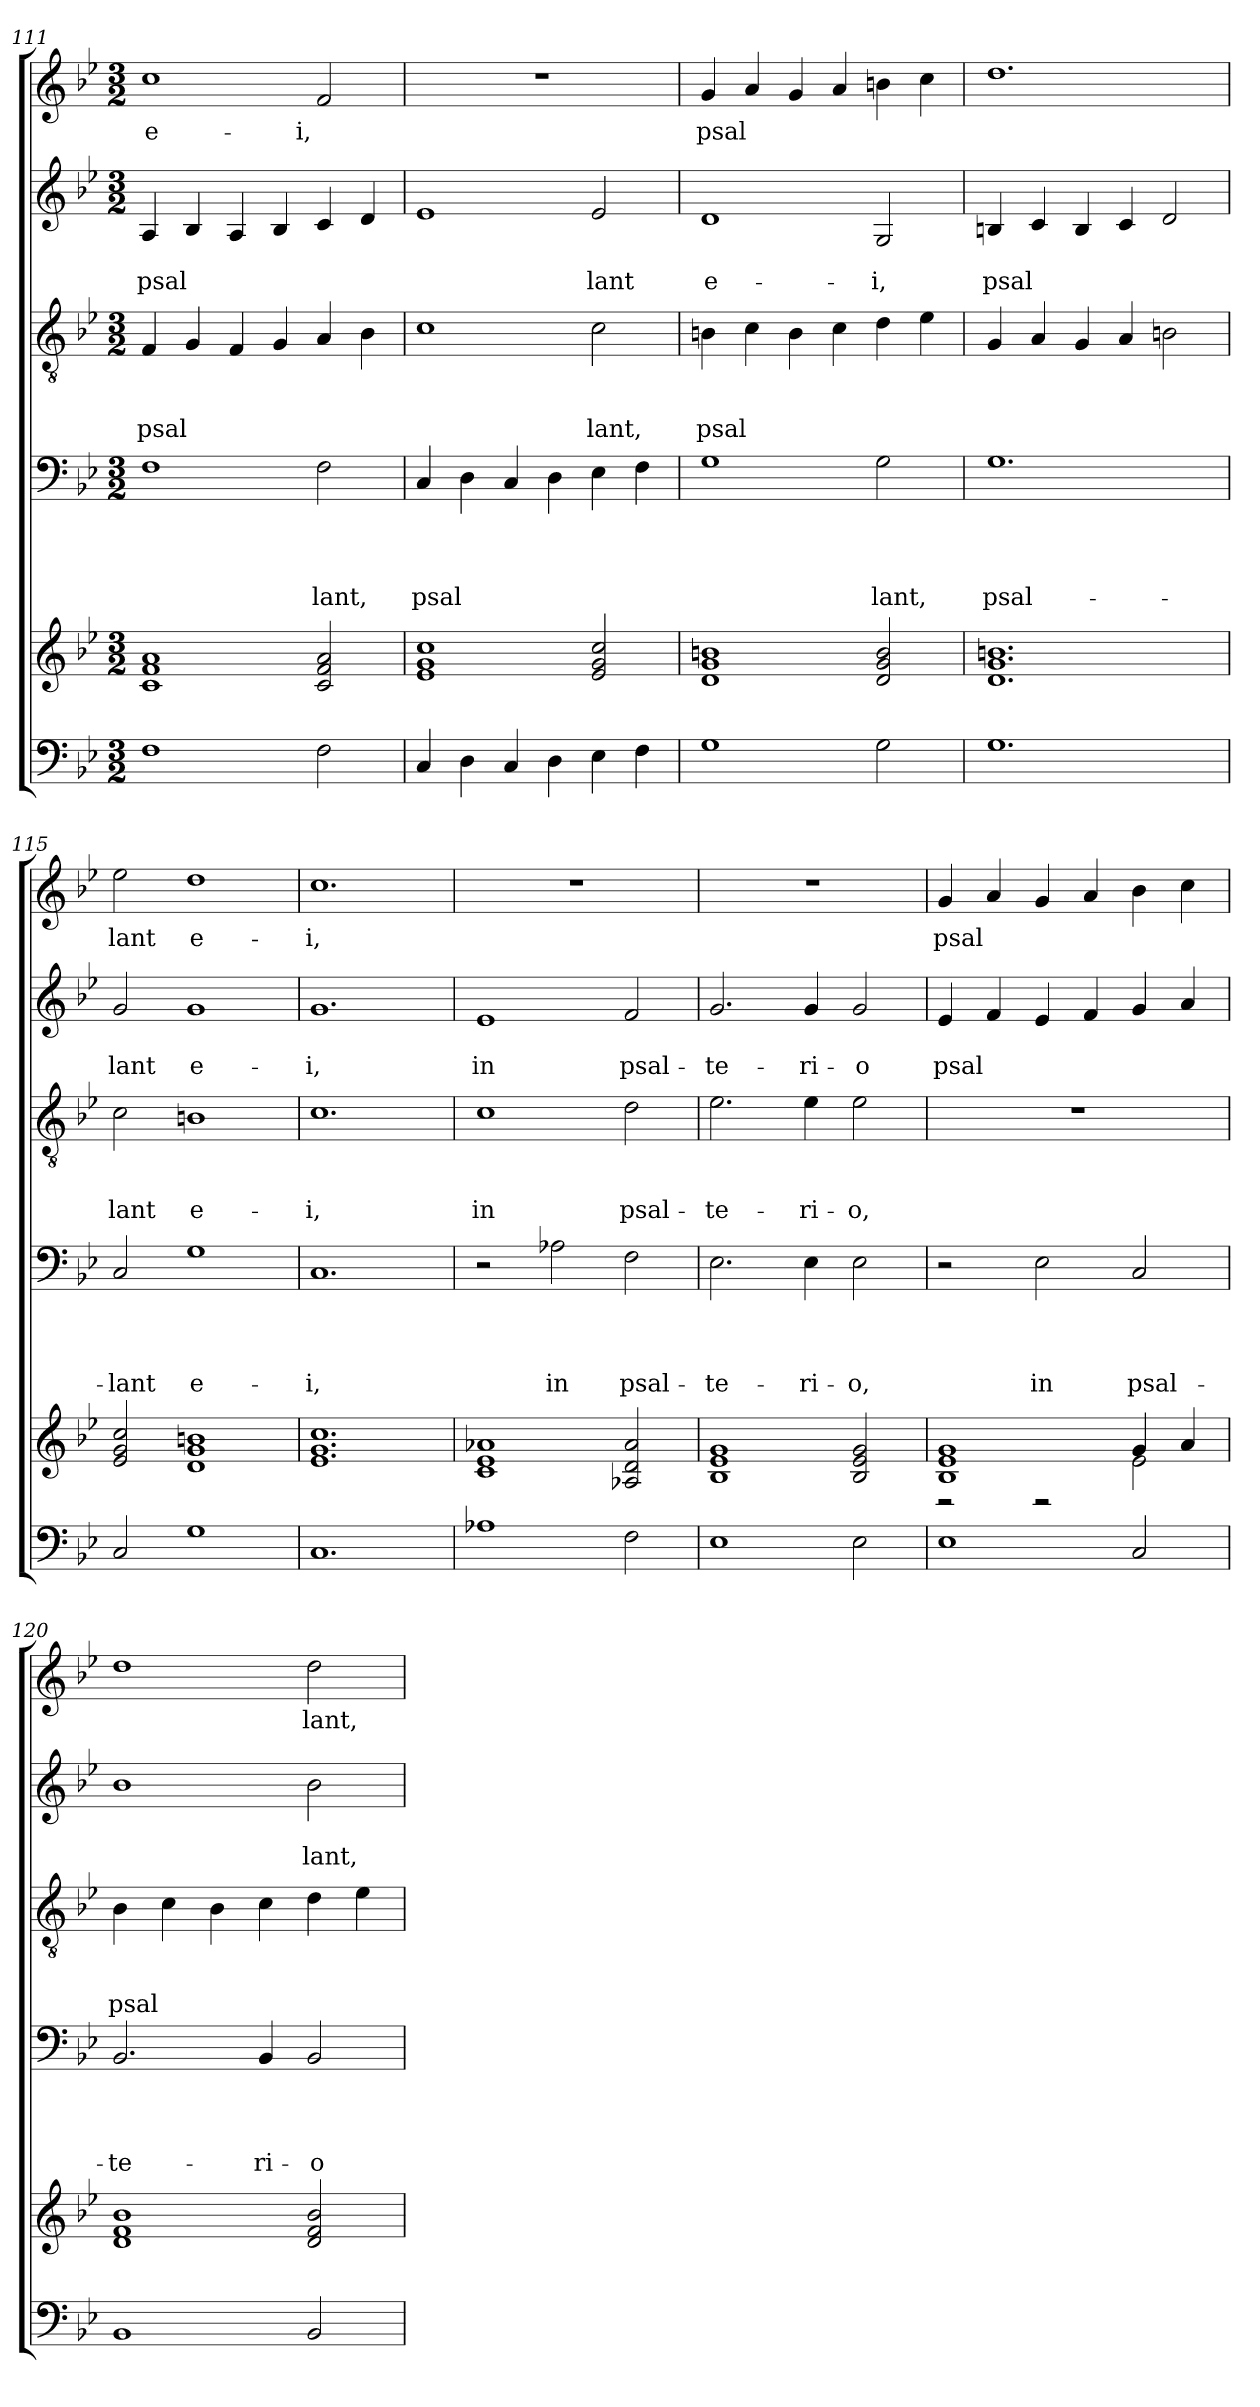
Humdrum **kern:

**kern	**kern	**kern	**text	**text	**text	**text	**kern	**text	**text	**text	**kern	**text	**text	**kern	**text
*part6	*part5	*part4	*part4	*part4	*part4	*part4	*part3	*part3	*part3	*part3	*part2	*part2	*part2	*part1	*part1
*staff6	*staff5	*staff4	*staff4	*staff4	*staff4	*staff4	*staff3	*staff3	*staff3	*staff3	*staff2	*staff2	*staff2	*staff1	*staff1
!!LO:LB:g=z
*clefF4	*clefG2	*clefF4	*	*	*	*	*clefGv2	*	*	*	*clefG2	*	*	*clefG2	*
*k[b-e-]	*k[b-e-]	*k[b-e-]	*	*	*	*	*k[b-e-]	*	*	*	*k[b-e-]	*	*	*k[b-e-]	*
*B-:	*B-:	*B-:	*	*	*	*	*B-:	*	*	*	*B-:	*	*	*B-:	*
*M3/2	*M3/2	*M3/2	*	*	*	*	*M3/2	*	*	*	*M3/2	*	*	*M3/2	*
=111	=111	=111	=111	=111	=111	=111	=111	=111	=111	=111	=111	=111	=111	=111	=111
!	!	!	!	!	!	!	!	!	!	!LO:LY:b	!	!	!LO:LY:b	!	!LO:LY:b
1F	1c 1f 1a	1F	.	.	.	.	4F/	.	.	psal	4A/	.	psal	1cc	e-
.	.	.	.	.	.	.	4G/	.	.	.	4B-/	.	.	.	.
.	.	.	.	.	.	.	4F/	.	.	.	4A/	.	.	.	.
.	.	.	.	.	.	.	4G/	.	.	.	4B-/	.	.	.	.
!	!	!	!	!	!	!LO:LY:b	!	!	!	!	!	!	!	!	!LO:LY:b
2F\	2c/ 2f/ 2a/	2F\	.	.	.	lant,	4A/	.	.	.	4c/	.	.	2f/	-i,
.	.	.	.	.	.	.	4B-\	.	.	.	4d/	.	.	.	.
!!LO:PB:g=z
=112	=112	=112	=112	=112	=112	=112	=112	=112	=112	=112	=112	=112	=112	=112	=112
!	!	!	!	!	!	!LO:LY:b	!	!	!	!	!	!	!	!LO:N:vis=1	!
4C/	1e- 1g 1cc	4C/	.	.	.	psal	1c	.	.	.	1e-	.	.	1.r	.
4D\	.	4D\	.	.	.	.	.	.	.	.	.	.	.	.	.
4C/	.	4C/	.	.	.	.	.	.	.	.	.	.	.	.	.
4D\	.	4D\	.	.	.	.	.	.	.	.	.	.	.	.	.
!	!	!	!	!	!	!	!	!	!	!LO:LY:b	!	!	!LO:LY:b	!	!
4E-\	2e-/ 2g/ 2cc/	4E-\	.	.	.	.	2c\	.	.	lant,	2e-/	.	lant	.	.
4F\	.	4F\	.	.	.	.	.	.	.	.	.	.	.	.	.
=113	=113	=113	=113	=113	=113	=113	=113	=113	=113	=113	=113	=113	=113	=113	=113
!	!	!	!	!	!	!	!	!	!	!LO:LY:b	!	!	!LO:LY:b	!	!LO:LY:b
1G	1d 1g 1bn	1G	.	.	.	.	4Bn\	.	.	psal	1d	.	e-	4g/	psal
.	.	.	.	.	.	.	4c\	.	.	.	.	.	.	4a/	.
.	.	.	.	.	.	.	4B\	.	.	.	.	.	.	4g/	.
.	.	.	.	.	.	.	4c\	.	.	.	.	.	.	4a/	.
!	!	!	!	!	!	!LO:LY:b	!	!	!	!	!	!	!LO:LY:b	!	!
2G\	2d/ 2g/ 2b/	2G\	.	.	.	lant,	4d\	.	.	.	2G/	.	-i,	4bn\	.
.	.	.	.	.	.	.	4e-\	.	.	.	.	.	.	4cc\	.
=114	=114	=114	=114	=114	=114	=114	=114	=114	=114	=114	=114	=114	=114	=114	=114
!	!	!	!	!	!	!LO:LY:b	!	!	!	!	!	!	!LO:LY:b	!	!
1.G	1.d 1.g 1.bn	1.G	.	.	.	psal-	4G/	.	.	.	4Bn/	.	psal	1.dd	.
.	.	.	.	.	.	.	4A/	.	.	.	4c/	.	.	.	.
.	.	.	.	.	.	.	4G/	.	.	.	4B/	.	.	.	.
.	.	.	.	.	.	.	4A/	.	.	.	4c/	.	.	.	.
.	.	.	.	.	.	.	2Bn\	.	.	.	2d/	.	.	.	.
=115	=115	=115	=115	=115	=115	=115	=115	=115	=115	=115	=115	=115	=115	=115	=115
!	!	!	!	!	!	!LO:LY:b	!	!	!	!LO:LY:b	!	!	!LO:LY:b	!	!LO:LY:b
2C/	2e-/ 2g/ 2cc/	2C/	.	.	.	-lant	2c\	.	.	lant	2g/	.	lant	2ee-\	lant
!	!	!	!	!	!	!LO:LY:b	!	!	!	!LO:LY:b	!	!	!LO:LY:b	!	!LO:LY:b
1G	1d 1g 1bn	1G	.	.	.	e-	1Bn	.	.	e-	1g	.	e-	1dd	e-
=116	=116	=116	=116	=116	=116	=116	=116	=116	=116	=116	=116	=116	=116	=116	=116
!	!	!	!	!	!	!LO:LY:b	!	!	!	!LO:LY:b	!	!	!LO:LY:b	!	!LO:LY:b
1.C	1.e- 1.g 1.cc	1.C	.	.	.	-i,	1.c	.	.	-i,	1.g	.	-i,	1.cc	-i,
!!LO:LB:g=z
=117	=117	=117	=117	=117	=117	=117	=117	=117	=117	=117	=117	=117	=117	=117	=117
!	!	!	!	!	!	!	!	!	!	!LO:LY:b	!	!	!LO:LY:b	!LO:N:vis=1	!
1A-X	1c 1e- 1a-X	2r	.	.	.	.	1c	.	.	in	1e-	.	in	1.r	.
!	!	!	!	!	!	!LO:LY:b	!	!	!	!	!	!	!	!	!
.	.	2A-X\	.	.	.	in	.	.	.	.	.	.	.	.	.
!	!	!	!	!	!	!LO:LY:b	!	!	!	!LO:LY:b	!	!	!LO:LY:b	!	!
2F\	2A-X/ 2d/ 2a-/	2F\	.	.	.	psal-	2d\	.	.	psal-	2f/	.	psal-	.	.
!!LO:PB:g=z
=118	=118	=118	=118	=118	=118	=118	=118	=118	=118	=118	=118	=118	=118	=118	=118
!	!	!	!	!	!	!LO:LY:b	!	!	!	!LO:LY:b	!	!	!LO:LY:b	!LO:N:vis=1	!
1E-	1B- 1e- 1g	2.E-\	.	.	.	-te-	2.e-\	.	.	-te-	2.g/	.	-te-	1.r	.
!	!	!	!	!	!	!LO:LY:b	!	!	!	!LO:LY:b	!	!	!LO:LY:b	!	!
.	.	4E-\	.	.	.	-ri-	4e-\	.	.	-ri-	4g/	.	-ri-	.	.
!	!	!	!	!	!	!LO:LY:b	!	!	!	!LO:LY:b	!	!	!LO:LY:b	!	!
2E-\	2B-/ 2e-/ 2g/	2E-\	.	.	.	-o,	2e-\	.	.	-o,	2g/	.	-o	.	.
=119	=119	=119	=119	=119	=119	=119	=119	=119	=119	=119	=119	=119	=119	=119	=119
*	*^	*	*	*	*	*	*	*	*	*	*	*	*	*	*
!	!	!	!	!	!	!	!	!LO:N:vis=1	!	!	!	!	!	!LO:LY:b	!	!LO:LY:b
1E-	1B- 1e- 1g	2r	2r	.	.	.	.	1.r	.	.	.	4e-/	.	psal	4g/	psal
.	.	.	.	.	.	.	.	.	.	.	.	4f/	.	.	4a/	.
!	!	!	!	!	!	!	!LO:LY:b	!	!	!	!	!	!	!	!	!
.	.	2r	2E-\	.	.	.	in	.	.	.	.	4e-/	.	.	4g/	.
.	.	.	.	.	.	.	.	.	.	.	.	4f/	.	.	4a/	.
!	!	!	!	!	!	!	!LO:LY:b	!	!	!	!	!	!	!	!	!
2C/	4g/	2e-\	2C/	.	.	.	psal-	.	.	.	.	4g/	.	.	4b-\	.
.	4a/	.	.	.	.	.	.	.	.	.	.	4a/	.	.	4cc\	.
*	*v	*v	*	*	*	*	*	*	*	*	*	*	*	*	*	*
=120	=120	=120	=120	=120	=120	=120	=120	=120	=120	=120	=120	=120	=120	=120	=120
!	!	!	!	!	!	!LO:LY:b	!	!	!	!LO:LY:b	!	!	!	!	!
1BB-	1d 1f 1b-	2.BB-/	.	.	.	-te-	4B-\	.	.	psal	1b-	.	.	1dd	.
.	.	.	.	.	.	.	4c\	.	.	.	.	.	.	.	.
.	.	.	.	.	.	.	4B-\	.	.	.	.	.	.	.	.
!	!	!	!	!	!	!LO:LY:b	!	!	!	!	!	!	!	!	!
.	.	4BB-/	.	.	.	-ri-	4c\	.	.	.	.	.	.	.	.
!	!	!	!	!	!	!LO:LY:b	!	!	!	!	!	!	!LO:LY:b	!	!LO:LY:b
2BB-/	2d/ 2f/ 2b-/	2BB-/	.	.	.	-o	4d\	.	.	.	2b-\	.	lant,	2dd\	lant,
.	.	.	.	.	.	.	4e-\	.	.	.	.	.	.	.	.
=	=	=	=	=	=	=	=	=	=	=	=	=	=	=	=
*-	*-	*-	*-	*-	*-	*-	*-	*-	*-	*-	*-	*-	*-	*-	*-
